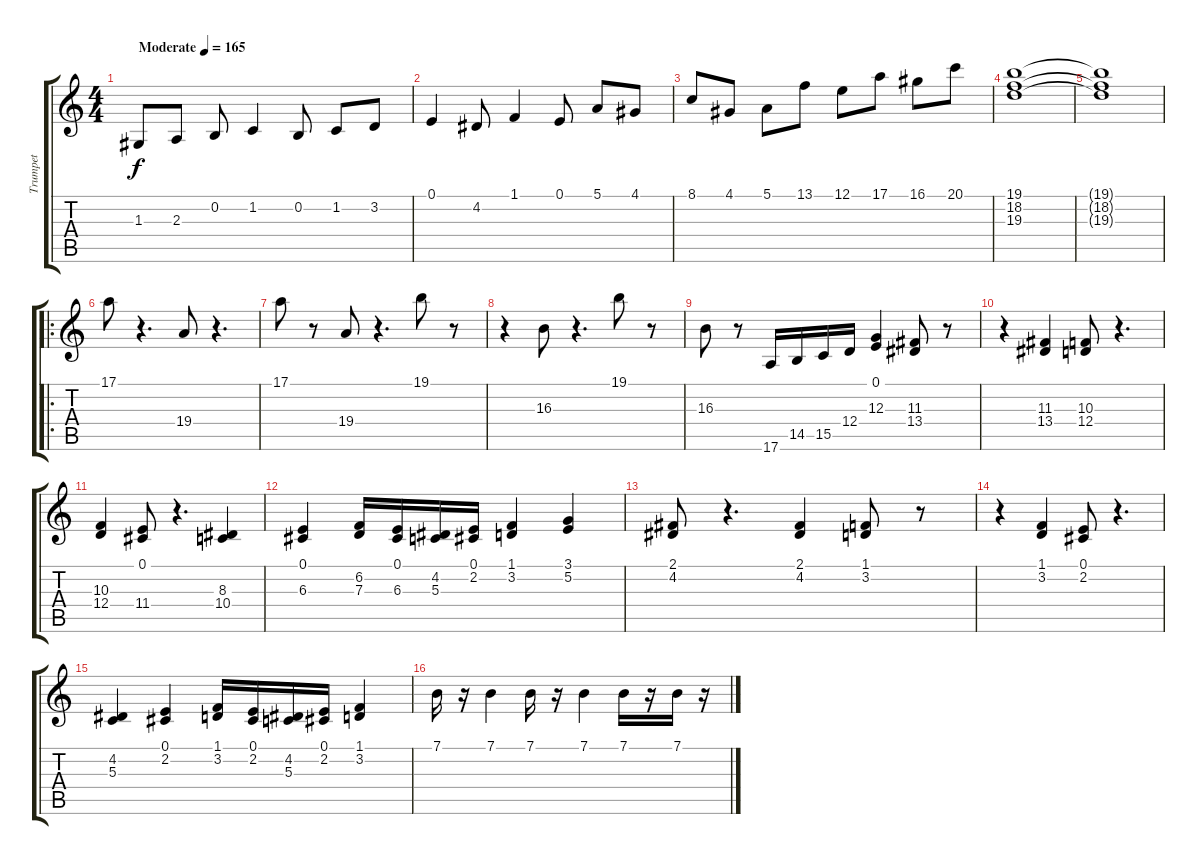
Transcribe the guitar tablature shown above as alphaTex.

\track ("Trumpet" "Trumpet") {instrument trumpet}
\staff {score tabs}
\tuning (E4 B3 G3 D3 A2 E2) {hide}
\ts (4 4)
\tempo (165 "Moderate")
\clef g2
\ks c
1.3.8{dy f instrument trumpet} 2.3.8 0.2.8 1.2.4 0.2.8 1.2.8 3.2.8 |
0.1.4 4.2.8 1.1.4 0.1.8 5.1.8 4.1.8 |
8.1.8 4.1.8 5.1.8 13.1.8 12.1.8 17.1.8 16.1.8 20.1.8 |
(19.1 18.2 19.3).1 |
(19.1{t} 18.2{t} 19.3{t}).1 |
\ro
17.1.8 r.4{d} 19.4.8 r.4{d} |
17.1.8 r.8 19.4.8 r.4{d} 19.1.8 r.8 |
r.4 16.3.8 r.4{d} 19.1.8 r.8 |
16.3.8 r.8 17.6.16 14.5.16 15.5.16 12.4.16 (0.1 12.3).4 (11.3 13.4).8 r.8 |
r.4 (11.3 13.4).4 (10.3 12.4).8 r.4{d} |
(10.3 12.4).4 (0.1 11.4).8 r.4{d} (8.3 10.4).4 |
(0.1 6.3).4 (6.2 7.3).16 (0.1 6.3).16 (4.2 5.3).16 (0.1 2.2).16 (1.1 3.2).4 (3.1 5.2).4 |
(2.1 4.2).8 r.4{d} (2.1 4.2).4 (1.1 3.2).8 r.8 |
r.4 (1.1 3.2).4 (0.1 2.2).8 r.4{d} |
(4.2 5.3).4 (0.1 2.2).4 (1.1 3.2).16 (0.1 2.2).16 (4.2 5.3).16 (0.1 2.2).16 (1.1 3.2).4 |
7.1.16{volume 8} r.16 7.1.4{volume 11} 7.1.16 r.16 7.1.4 7.1.16 r.16 7.1.16 r.16
